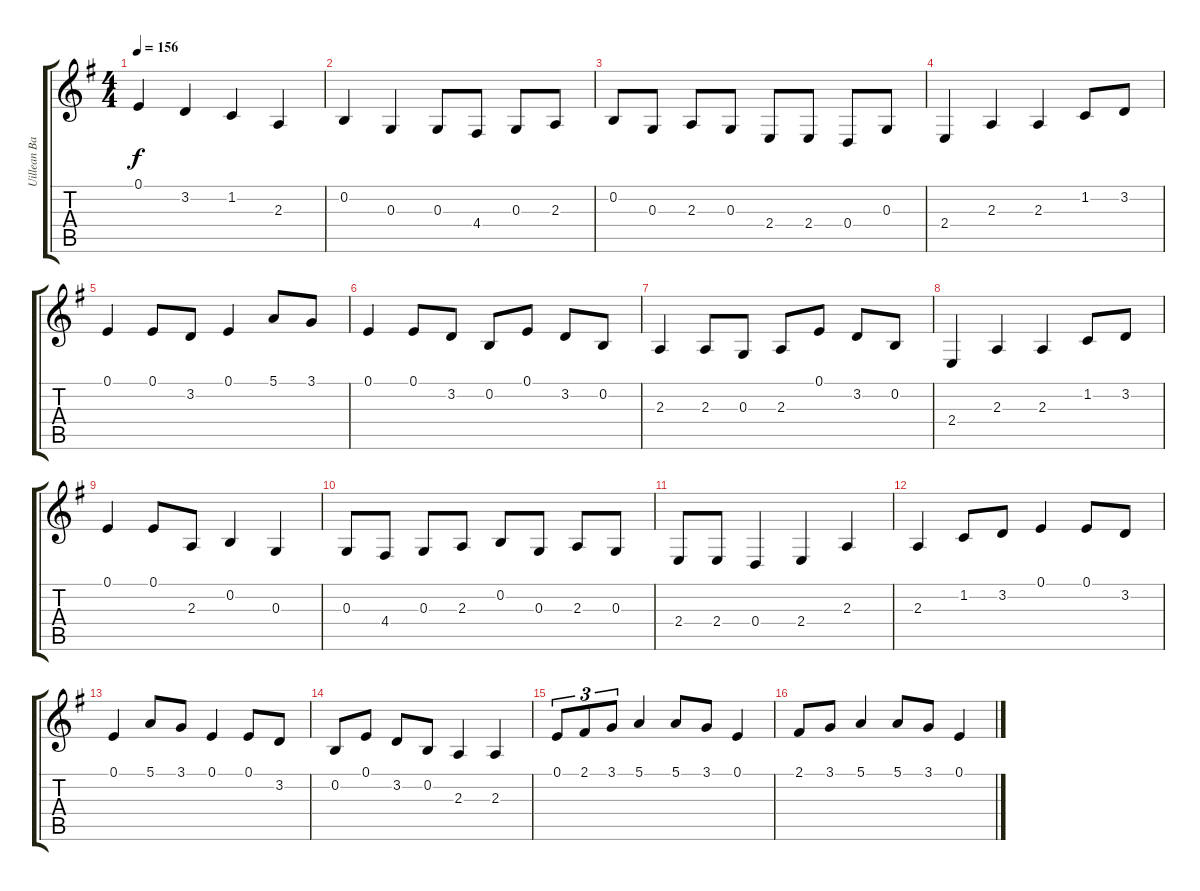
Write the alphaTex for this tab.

\track ("Uillean Bagpipes" "Uillean Ba") {instrument bagpipe}
\staff {score tabs}
\tuning (E4 B3 G3 D3 A2 E2) {hide}
\ts (4 4)
\tempo 156
\clef g2
\ks g
0.1.4{dy f} 3.2.4 1.2.4 2.3.4 |
0.2.4 0.3.4 0.3.8 4.4.8 0.3.8 2.3.8 |
0.2.8 0.3.8 2.3.8 0.3.8 2.4.8 2.4.8 0.4.8 0.3.8 |
2.4.4 2.3.4 2.3.4 1.2.8 3.2.8 |
0.1.4 0.1.8 3.2.8 0.1.4 5.1.8 3.1.8 |
0.1.4 0.1.8 3.2.8 0.2.8 0.1.8 3.2.8 0.2.8 |
2.3.4 2.3.8 0.3.8 2.3.8 0.1.8 3.2.8 0.2.8 |
2.4.4 2.3.4 2.3.4 1.2.8 3.2.8 |
0.1.4 0.1.8 2.3.8 0.2.4 0.3.4 |
0.3.8 4.4.8 0.3.8 2.3.8 0.2.8 0.3.8 2.3.8 0.3.8 |
2.4.8 2.4.8 0.4.4 2.4.4 2.3.4 |
2.3.4 1.2.8 3.2.8 0.1.4 0.1.8 3.2.8 |
0.1.4 5.1.8 3.1.8 0.1.4 0.1.8 3.2.8 |
0.2.8 0.1.8 3.2.8 0.2.8 2.3.4 2.3.4 |
0.1.8{tu (3 2)} 2.1.8{tu (3 2)} 3.1.8{tu (3 2)} 5.1.4 5.1.8 3.1.8 0.1.4 |
2.1.8 3.1.8 5.1.4 5.1.8 3.1.8 0.1.4
